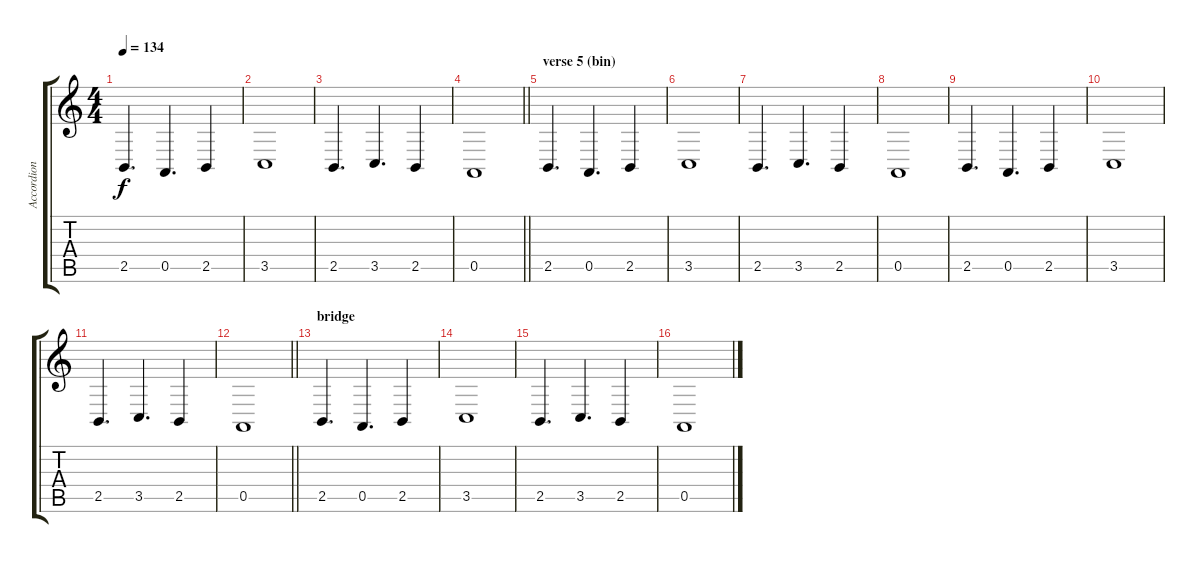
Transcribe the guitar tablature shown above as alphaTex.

\track ("Accordion" "Accordion") {instrument accordion}
\staff {score tabs}
\tuning (E4 B3 G3 D3 A2 E2) {hide}
\ts (4 4)
\tempo 134
\clef g2
\ks c
2.5.4{d dy f} 0.5.4{d} 2.5.4 |
3.5.1 |
2.5.4{d} 3.5.4{d} 2.5.4 |
\barLineRight lightlight
0.5.1 |
\section ("" "verse 5 (bin)")
2.5.4{d} 0.5.4{d} 2.5.4 |
3.5.1 |
2.5.4{d} 3.5.4{d} 2.5.4 |
0.5.1 |
2.5.4{d} 0.5.4{d} 2.5.4 |
3.5.1 |
2.5.4{d} 3.5.4{d} 2.5.4 |
\barLineRight lightlight
0.5.1 |
\section ("" "bridge")
2.5.4{d} 0.5.4{d} 2.5.4 |
3.5.1 |
2.5.4{d} 3.5.4{d} 2.5.4 |
0.5.1
